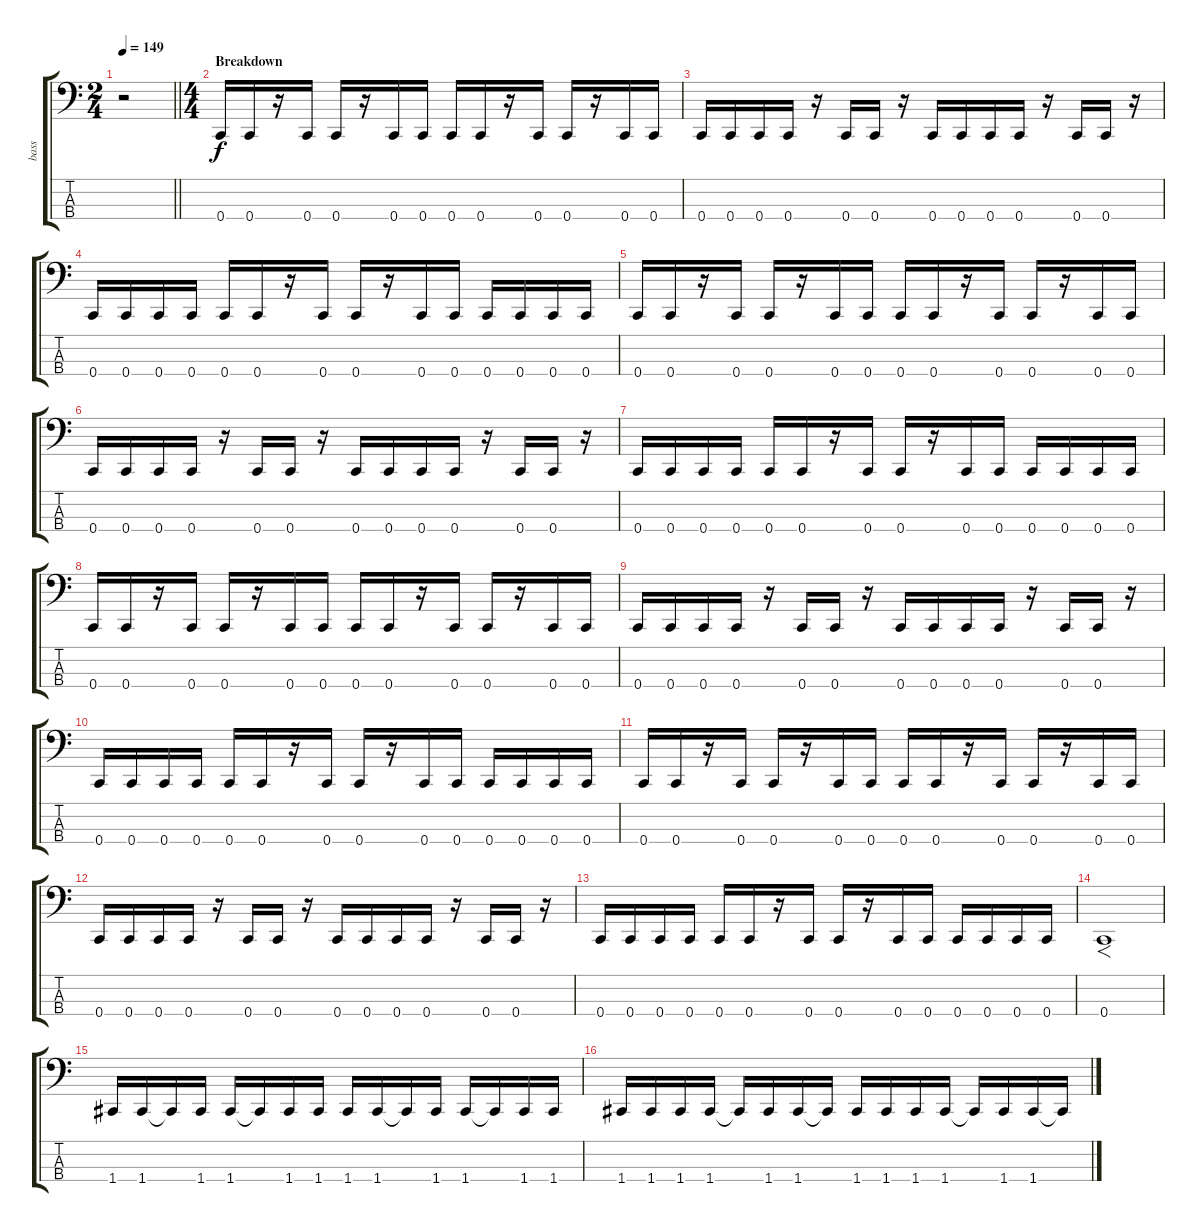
\track ("bass" "bass") {instrument electricbasspick}
\staff {score tabs}
\tuning (F2 C2 G1 C1) {hide}
\ts (2 4)
\tempo 149
\clef f4
\barLineRight lightlight
\ks c
r.2{dy f} |
\ts (4 4)
\section ("" "Breakdown")
0.4.16 0.4.16 r.16 0.4.16 0.4.16 r.16 0.4.16 0.4.16 0.4.16 0.4.16 r.16 0.4.16 0.4.16 r.16 0.4.16 0.4.16 |
0.4.16 0.4.16 0.4.16 0.4.16 r.16 0.4.16 0.4.16 r.16 0.4.16 0.4.16 0.4.16 0.4.16 r.16 0.4.16 0.4.16 r.16 |
0.4.16 0.4.16 0.4.16 0.4.16 0.4.16 0.4.16 r.16 0.4.16 0.4.16 r.16 0.4.16 0.4.16 0.4.16 0.4.16 0.4.16 0.4.16 |
0.4.16 0.4.16 r.16 0.4.16 0.4.16 r.16 0.4.16 0.4.16 0.4.16 0.4.16 r.16 0.4.16 0.4.16 r.16 0.4.16 0.4.16 |
0.4.16 0.4.16 0.4.16 0.4.16 r.16 0.4.16 0.4.16 r.16 0.4.16 0.4.16 0.4.16 0.4.16 r.16 0.4.16 0.4.16 r.16 |
0.4.16 0.4.16 0.4.16 0.4.16 0.4.16 0.4.16 r.16 0.4.16 0.4.16 r.16 0.4.16 0.4.16 0.4.16 0.4.16 0.4.16 0.4.16 |
0.4.16 0.4.16 r.16 0.4.16 0.4.16 r.16 0.4.16 0.4.16 0.4.16 0.4.16 r.16 0.4.16 0.4.16 r.16 0.4.16 0.4.16 |
0.4.16 0.4.16 0.4.16 0.4.16 r.16 0.4.16 0.4.16 r.16 0.4.16 0.4.16 0.4.16 0.4.16 r.16 0.4.16 0.4.16 r.16 |
0.4.16 0.4.16 0.4.16 0.4.16 0.4.16 0.4.16 r.16 0.4.16 0.4.16 r.16 0.4.16 0.4.16 0.4.16 0.4.16 0.4.16 0.4.16 |
0.4.16 0.4.16 r.16 0.4.16 0.4.16 r.16 0.4.16 0.4.16 0.4.16 0.4.16 r.16 0.4.16 0.4.16 r.16 0.4.16 0.4.16 |
0.4.16 0.4.16 0.4.16 0.4.16 r.16 0.4.16 0.4.16 r.16 0.4.16 0.4.16 0.4.16 0.4.16 r.16 0.4.16 0.4.16 r.16 |
0.4.16 0.4.16 0.4.16 0.4.16 0.4.16 0.4.16 r.16 0.4.16 0.4.16 r.16 0.4.16 0.4.16 0.4.16 0.4.16 0.4.16 0.4.16 |
0.4.1{f} |
1.4.16 1.4.16 1.4{t}.16 1.4.16 1.4.16 1.4{t}.16 1.4.16 1.4.16 1.4.16 1.4.16 1.4{t}.16 1.4.16 1.4.16 1.4{t}.16 1.4.16 1.4.16 |
1.4.16 1.4.16 1.4.16 1.4.16 1.4{t}.16 1.4.16 1.4.16 1.4{t}.16 1.4.16 1.4.16 1.4.16 1.4.16 1.4{t}.16 1.4.16 1.4.16 1.4{t}.16
